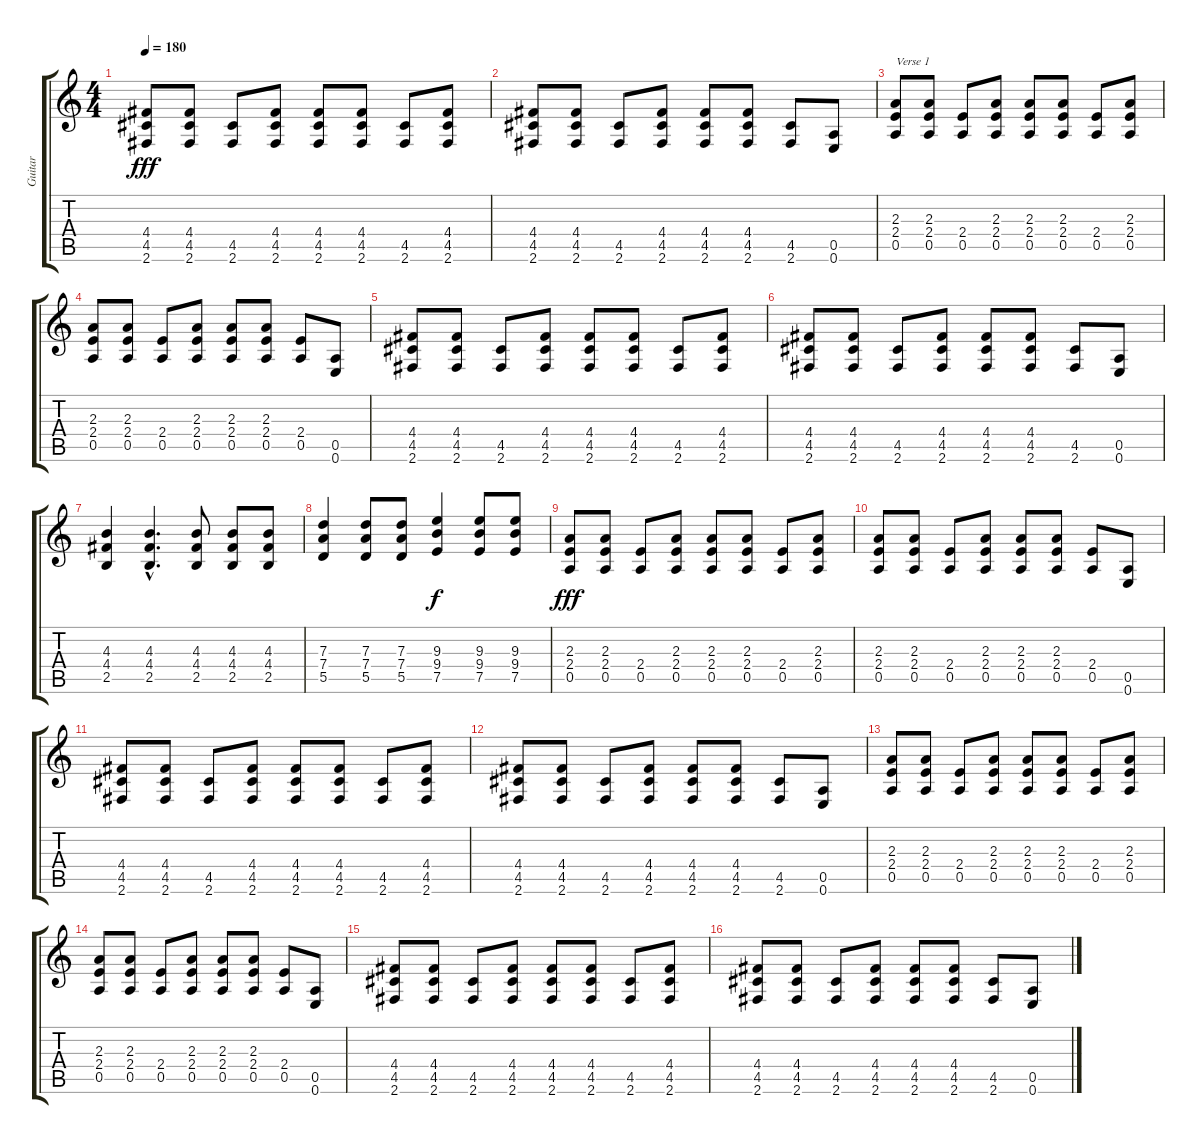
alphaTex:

\track ("Guitar" "Guitar") {instrument distortionguitar}
\staff {score tabs}
\tuning (E4 B3 G3 D3 A2 E2) {hide}
\ts (4 4)
\tempo 180
\clef g2
\ks c
(4.4 4.5 2.6).8{dy fff} (4.4 4.5 2.6).8 (4.5 2.6).8 (4.4 4.5 2.6).8 (4.4 4.5 2.6).8 (4.4 4.5 2.6).8 (4.5 2.6).8 (4.4 4.5 2.6).8 |
(4.4 4.5 2.6).8 (4.4 4.5 2.6).8 (4.5 2.6).8 (4.4 4.5 2.6).8 (4.4 4.5 2.6).8 (4.4 4.5 2.6).8 (4.5 2.6).8 (0.5 0.6).8 |
(2.3 2.4 0.5).8{txt "Verse 1"} (2.3 2.4 0.5).8 (2.4 0.5).8 (2.3 2.4 0.5).8 (2.3 2.4 0.5).8 (2.3 2.4 0.5).8 (2.4 0.5).8 (2.3 2.4 0.5).8 |
(2.3 2.4 0.5).8 (2.3 2.4 0.5).8 (2.4 0.5).8 (2.3 2.4 0.5).8 (2.3 2.4 0.5).8 (2.3 2.4 0.5).8 (2.4 0.5).8 (0.5 0.6).8 |
(4.4 4.5 2.6).8 (4.4 4.5 2.6).8 (4.5 2.6).8 (4.4 4.5 2.6).8 (4.4 4.5 2.6).8 (4.4 4.5 2.6).8 (4.5 2.6).8 (4.4 4.5 2.6).8 |
(4.4 4.5 2.6).8 (4.4 4.5 2.6).8 (4.5 2.6).8 (4.4 4.5 2.6).8 (4.4 4.5 2.6).8 (4.4 4.5 2.6).8 (4.5 2.6).8 (0.5 0.6).8 |
(4.3 4.4 2.5).4 (4.3{hac} 4.4{hac} 2.5{hac}).4{d} (4.3 4.4 2.5).8 (4.3 4.4 2.5).8 (4.3 4.4 2.5).8 |
(7.3 7.4 5.5).4 (7.3 7.4 5.5).8 (7.3 7.4 5.5).8 (9.3 9.4 7.5).4{dy f} (9.3 9.4 7.5).8 (9.3 9.4 7.5).8 |
(2.3 2.4 0.5).8{dy fff} (2.3 2.4 0.5).8 (2.4 0.5).8 (2.3 2.4 0.5).8 (2.3 2.4 0.5).8 (2.3 2.4 0.5).8 (2.4 0.5).8 (2.3 2.4 0.5).8 |
(2.3 2.4 0.5).8 (2.3 2.4 0.5).8 (2.4 0.5).8 (2.3 2.4 0.5).8 (2.3 2.4 0.5).8 (2.3 2.4 0.5).8 (2.4 0.5).8 (0.5 0.6).8 |
(4.4 4.5 2.6).8 (4.4 4.5 2.6).8 (4.5 2.6).8 (4.4 4.5 2.6).8 (4.4 4.5 2.6).8 (4.4 4.5 2.6).8 (4.5 2.6).8 (4.4 4.5 2.6).8 |
(4.4 4.5 2.6).8 (4.4 4.5 2.6).8 (4.5 2.6).8 (4.4 4.5 2.6).8 (4.4 4.5 2.6).8 (4.4 4.5 2.6).8 (4.5 2.6).8 (0.5 0.6).8 |
(2.3 2.4 0.5).8 (2.3 2.4 0.5).8 (2.4 0.5).8 (2.3 2.4 0.5).8 (2.3 2.4 0.5).8 (2.3 2.4 0.5).8 (2.4 0.5).8 (2.3 2.4 0.5).8 |
(2.3 2.4 0.5).8 (2.3 2.4 0.5).8 (2.4 0.5).8 (2.3 2.4 0.5).8 (2.3 2.4 0.5).8 (2.3 2.4 0.5).8 (2.4 0.5).8 (0.5 0.6).8 |
(4.4 4.5 2.6).8 (4.4 4.5 2.6).8 (4.5 2.6).8 (4.4 4.5 2.6).8 (4.4 4.5 2.6).8 (4.4 4.5 2.6).8 (4.5 2.6).8 (4.4 4.5 2.6).8 |
(4.4 4.5 2.6).8 (4.4 4.5 2.6).8 (4.5 2.6).8 (4.4 4.5 2.6).8 (4.4 4.5 2.6).8 (4.4 4.5 2.6).8 (4.5 2.6).8 (0.5 0.6).8
